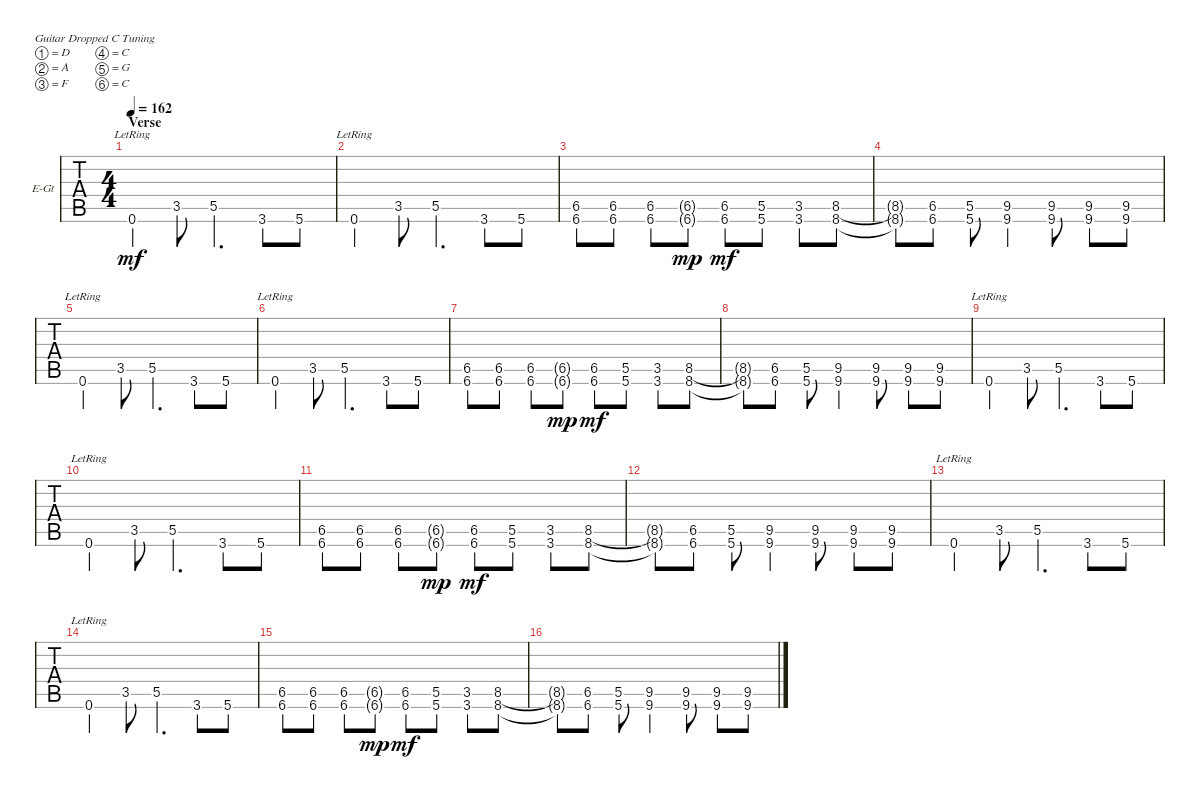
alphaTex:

\bracketExtendMode groupsimilarinstruments
\firstSystemTrackNameOrientation horizontal
\otherSystemsTrackNameOrientation horizontal
\track ("Electric Guitar 2" "E-Gt") {instrument distortionguitar}
\staff {tabs}
\tuning (D4 A3 F3 C3 G2 C2)
\ts (4 4)
\section ("" "Verse")
\tempo 162
\clef g2
\ks c
0.6{lr}.4{dy mf} 3.5.8 5.5.4{d} 3.6.8 5.6.8 |
0.6{lr}.4 3.5.8 5.5.4{d} 3.6.8 5.6.8 |
(6.6 6.5).8 (6.6 6.5).8 (6.6 6.5).8 (6.6{g} 6.5{g}).8{dy mp} (6.6 6.5).8{dy mf} (5.6 5.5).8 (3.6 3.5).8 (8.6 8.5).8 |
(8.6{t} 8.5{t}).8 (6.6 6.5).8 (5.6 5.5).8 (9.6 9.5).4 (9.6 9.5).8 (9.6 9.5).8 (9.6 9.5).8 |
0.6{lr}.4 3.5.8 5.5.4{d} 3.6.8 5.6.8 |
0.6{lr}.4 3.5.8 5.5.4{d} 3.6.8 5.6.8 |
(6.6 6.5).8 (6.6 6.5).8 (6.6 6.5).8 (6.6{g} 6.5{g}).8{dy mp} (6.6 6.5).8{dy mf} (5.6 5.5).8 (3.6 3.5).8 (8.6 8.5).8 |
(8.6{t} 8.5{t}).8 (6.6 6.5).8 (5.6 5.5).8 (9.6 9.5).4 (9.6 9.5).8 (9.6 9.5).8 (9.6 9.5).8 |
0.6{lr}.4 3.5.8 5.5.4{d} 3.6.8 5.6.8 |
0.6{lr}.4 3.5.8 5.5.4{d} 3.6.8 5.6.8 |
(6.6 6.5).8 (6.6 6.5).8 (6.6 6.5).8 (6.6{g} 6.5{g}).8{dy mp} (6.6 6.5).8{dy mf} (5.6 5.5).8 (3.6 3.5).8 (8.6 8.5).8 |
(8.6{t} 8.5{t}).8 (6.6 6.5).8 (5.6 5.5).8 (9.6 9.5).4 (9.6 9.5).8 (9.6 9.5).8 (9.6 9.5).8 |
0.6{lr}.4 3.5.8 5.5.4{d} 3.6.8 5.6.8 |
0.6{lr}.4 3.5.8 5.5.4{d} 3.6.8 5.6.8 |
(6.6 6.5).8 (6.6 6.5).8 (6.6 6.5).8 (6.6{g} 6.5{g}).8{dy mp} (6.6 6.5).8{dy mf} (5.6 5.5).8 (3.6 3.5).8 (8.6 8.5).8 |
(8.6{t} 8.5{t}).8 (6.6 6.5).8 (5.6 5.5).8 (9.6 9.5).4 (9.6 9.5).8 (9.6 9.5).8 (9.6 9.5).8
